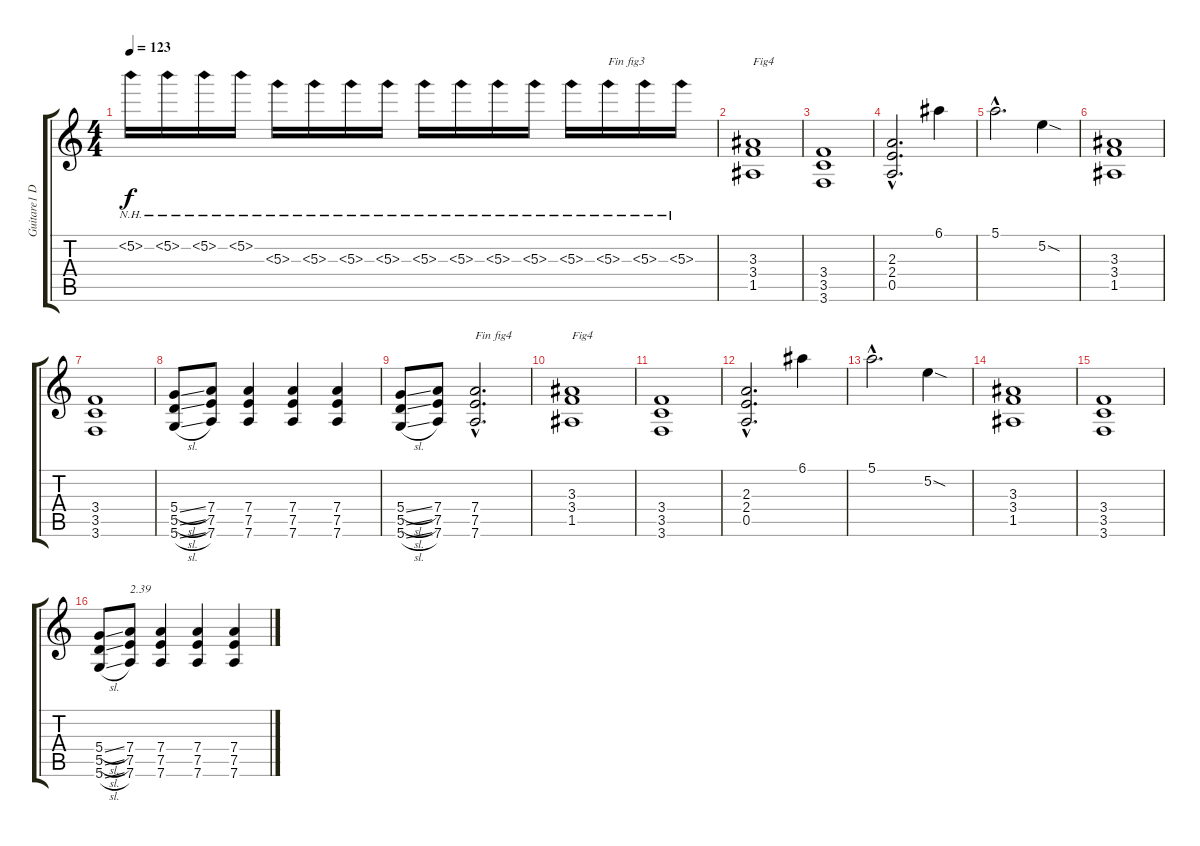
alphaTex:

\track ("Guitare1 Dr-D" "Guitare1 D") {instrument distortionguitar}
\staff {score tabs}
\tuning (E4 B3 G3 D3 A2 D2) {hide}
\ts (4 4)
\tempo 123
\clef g2
\ks c
5.2{nh}.16{dy f} 5.2{nh}.16 5.2{nh}.16 5.2{nh}.16 5.3{nh}.16 5.3{nh}.16 5.3{nh}.16 5.3{nh}.16 5.3{nh}.16 5.3{nh}.16 5.3{nh}.16 5.3{nh}.16 5.3{nh}.16 5.3{nh}.16{txt "Fin fig3"} 5.3{nh}.16 5.3{nh}.16 |
(3.3 3.4 1.5).1{txt "Fig4"} |
(3.4 3.5 3.6).1 |
(2.3{hac} 2.4{hac} 0.5{hac}).2{d} 6.1.4 |
5.1{hac}.2{d} 5.2{sod}.4 |
(3.3 3.4 1.5).1 |
(3.4 3.5 3.6).1 |
(5.4{sl} 5.5{sl} 5.6{sl}).8 (7.4 7.5 7.6).8 (7.4 7.5 7.6).4 (7.4 7.5 7.6).4 (7.4 7.5 7.6).4 |
(5.4{sl} 5.5{sl} 5.6{sl}).8 (7.4 7.5 7.6).8 (7.4{hac} 7.5{hac} 7.6{hac}).2{d txt "Fin fig4"} |
(3.3 3.4 1.5).1{txt "Fig4"} |
(3.4 3.5 3.6).1 |
(2.3{hac} 2.4{hac} 0.5{hac}).2{d} 6.1.4 |
5.1{hac}.2{d} 5.2{sod}.4 |
(3.3 3.4 1.5).1 |
(3.4 3.5 3.6).1 |
(5.4{sl} 5.5{sl} 5.6{sl}).8 (7.4 7.5 7.6).8{txt "2.39"} (7.4 7.5 7.6).4 (7.4 7.5 7.6).4 (7.4 7.5 7.6).4
